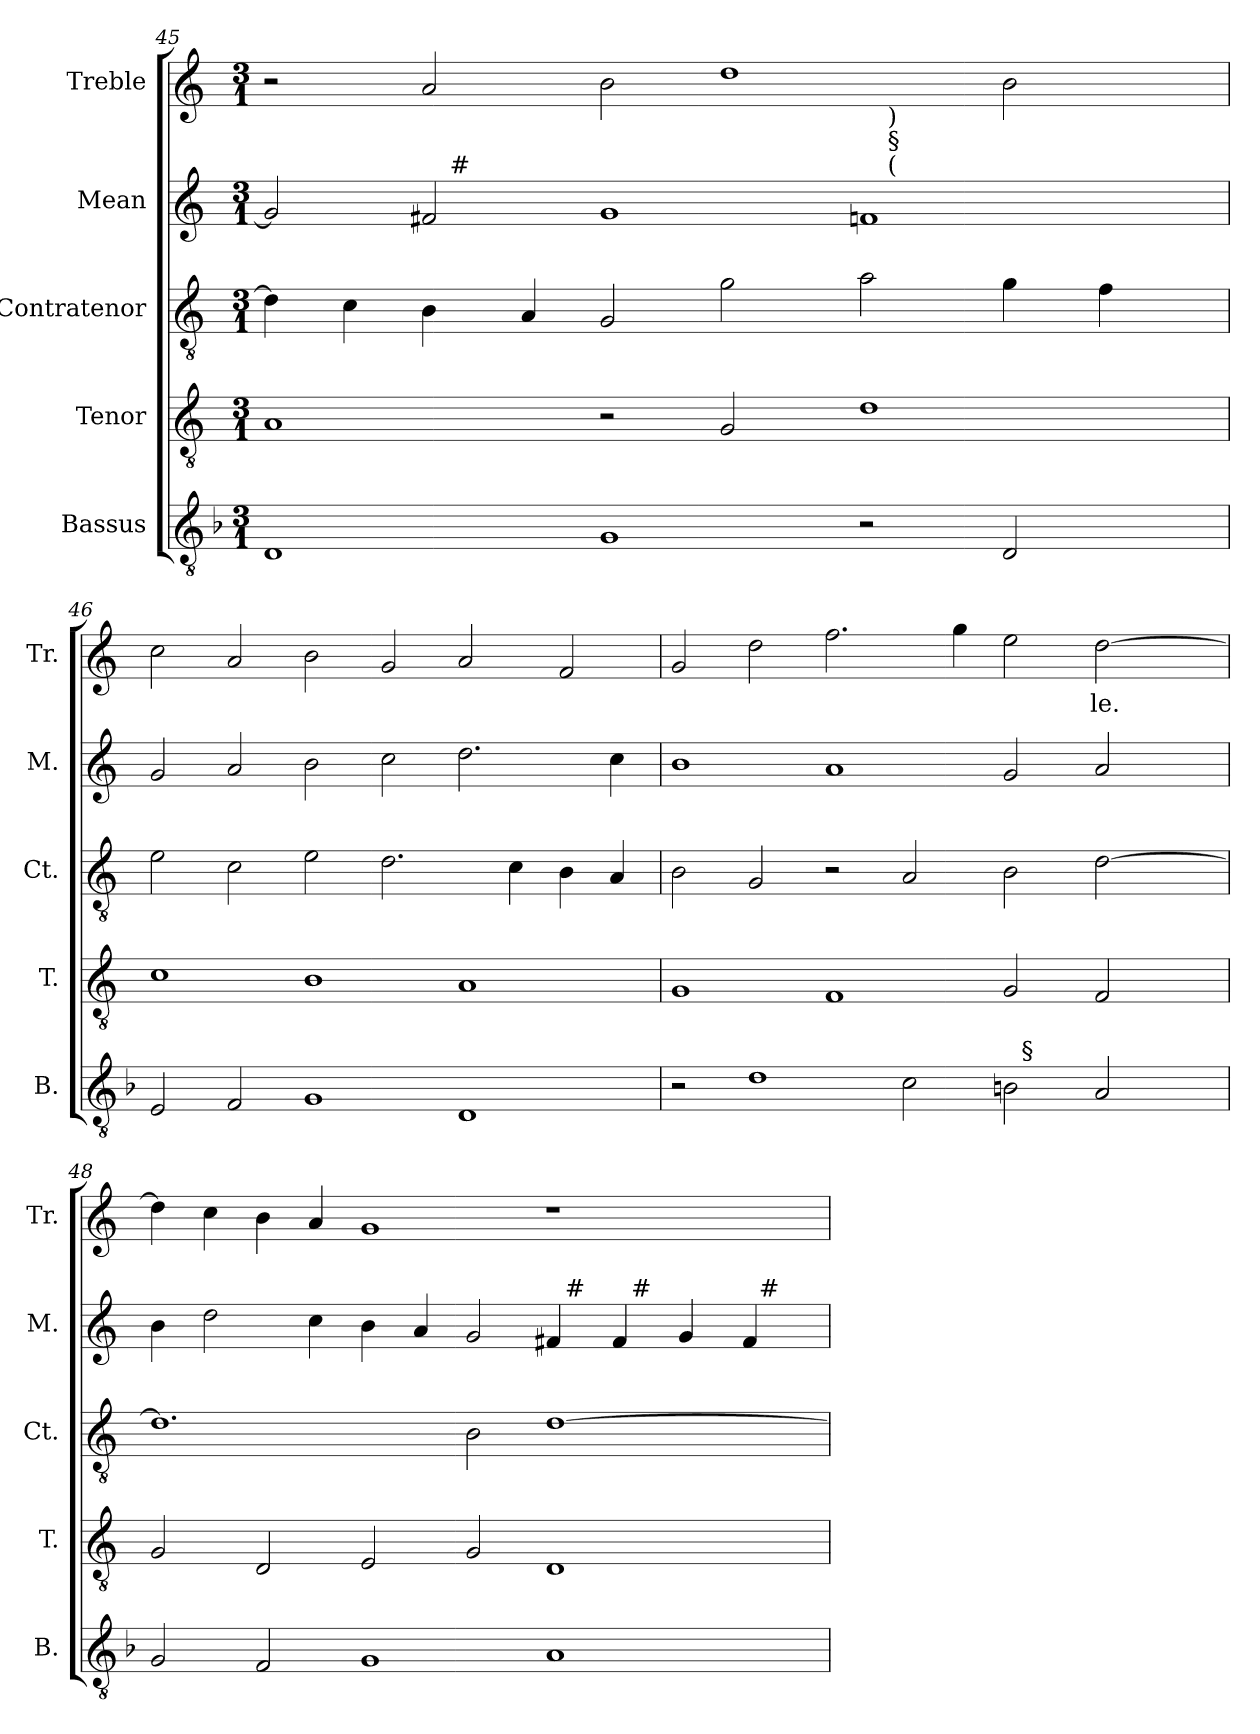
**kern	**kern	**kern	**kern	**kern	**text
*part5	*part4	*part3	*part2	*part1	*part1
*staff5	*staff4	*staff3	*staff2	*staff1	*staff1
*I"Bassus	*I"Tenor	*I"Contratenor	*I"Mean	*I"Treble	*
*I'B.	*I'T.	*I'Ct.	*I'M.	*I'Tr.	*
*clefGv2	*clefGv2	*clefGv2	*clefG2	*clefG2	*
*ITrd7c12	*ITrd7c12	*ITrd7c12	*	*	*
*k[b-]	*k[]	*k[]	*k[]	*k[]	*
*F:	*	*C:	*C:	*C:	*
*M3/1	*M3/1	*M3/1	*M3/1	*M3/1	*
=45	=45	=45	=45	=45	=45
*	*	*	*^	*	*
*	*	*	*	*^	*	*
1DDi	1AAi	4Di\]	2gi/]	2ryy	1ryy	2r	.
.	.	4Ci\	.	.	.	.	.
.	.	4BBi\	2f#i/	32ryy	.	2ai/	.
.	.	.	.	256ryy	.	.	.
!	!	!	!	!LO:TX:a:t=#	!	!	!
.	.	.	.	1ryy	.	.	.
.	.	4AAi/	.	.	.	.	.
1GGi	2r	2GGi/	1gi	.	1ryy	2bi\	.
.	2GGi/	2Gi\	.	.	.	1ddi	.
.	.	.	.	1ryy	.	.	.
2r	1Di	2Ai\	1fi	.	32ryy	.	.
.	.	.	.	.	256ryy	.	.
!	!	!	!	!	!LO:TX:a:t=(	!	!
!	!	!	!	!	!LO:TX:t=§	!	!
!	!	!	!	!	!LO:TX:t=)	!	!
.	.	.	.	.	2ryy	.	.
2DDi/	.	4Gi\	.	.	.	2bi\	.
.	.	.	.	4ryy	4ryy	.	.
.	.	4Fi\	.	.	.	.	.
.	.	.	.	8ryy	8ryy	.	.
.	.	.	.	16ryy	16ryy	.	.
.	.	.	.	64..ryy	64..ryy	.	.
*	*	*	*v	*v	*v	*	*
!!LO:LB:g=z
=46`	=46`	=46`	=46`	=46`	=46`
2EEi/	1Ci	2Ei\	2gi/	2cci\	.
2FFi/	.	2Ci\	2ai/	2ai/	.
1GGi	1BBi	2Ei\	2bi\	2bi\	.
.	.	2.Di\	2cci\	2gi/	.
1DDi	1AAi	.	2.ddi\	2ai/	.
.	.	4Ci\	.	.	.
.	.	4BBi\	.	2fi/	.
.	.	4AAi/	4cci\	.	.
=47`	=47`	=47`	=47`	=47`	=47`
*^	*	*	*	*	*
2r	1ryy	1GGi	2BBi\	1bi	2gi/	.
1Di	.	.	2GGi/	.	2ddi\	.
.	1ryy	1FFi	2r	1ai	2.ffi\	.
2Ci\	.	.	2AAi/	.	.	.
.	.	.	.	.	4ggi\	.
2BBni\	32ryy	2GGi/	2BBi\	2gi/	2eei\	.
.	256ryy	.	.	.	.	.
!	!LO:TX:a:t=§	!	!	!	!	!
.	2ryy	.	.	.	.	.
!	!	!	!	!	!	!LO:LY:b:color=#000000
2AAi/	.	2FFi/	[>2Di\	2ai/	[>2ddi\	-le.
.	4ryy	.	.	.	.	.
.	8ryy	.	.	.	.	.
.	16ryy	.	.	.	.	.
.	64..ryy	.	.	.	.	.
*v	*v	*	*	*	*	*
=48`	=48`	=48`	=48`	=48`	=48`
*	*	*	*^	*	*
*	*	*	*	*^	*	*
2GGi/	2GGi/	1.Di]	4bi\	1ryy	1ryy	4ddi\]	.
.	.	.	2ddi\	.	.	4cci\	.
2FFi/	2DDi/	.	.	.	.	4bi\	.
.	.	.	4cci\	.	.	4ai/	.
1GGi	2EEi/	.	4bi\	1ryy	1ryy	1gi	.
.	.	.	4ai/	.	.	.	.
.	2GGi/	2BBi\	2gi/	.	.	.	.
1AAi	1DDi	[>1Di	4f#i/	32ryy	4ryy	1r	.
.	.	.	.	256ryy	.	.	.
!	!	!	!	!LO:TX:a:t=#	!	!	!
.	.	.	.	2ryy	.	.	.
.	.	.	4f#i/	.	32ryy	.	.
.	.	.	.	.	256ryy	.	.
!	!	!	!	!	!LO:TX:a:t=#	!	!
.	.	.	.	.	2ryy	.	.
.	.	.	4gi/	.	.	.	.
.	.	.	.	4ryy	.	.	.
.	.	.	4f#i/	.	.	.	.
!	!	!	!	!LO:TX:a:t=#	!	!	!
.	.	.	.	8ryy	8ryy	.	.
.	.	.	.	16ryy	16ryy	.	.
.	.	.	.	64..ryy	64..ryy	.	.
*	*	*	*v	*v	*v	*	*
=`	=`	=`	=`	=`	=`
*-	*-	*-	*-	*-	*-
